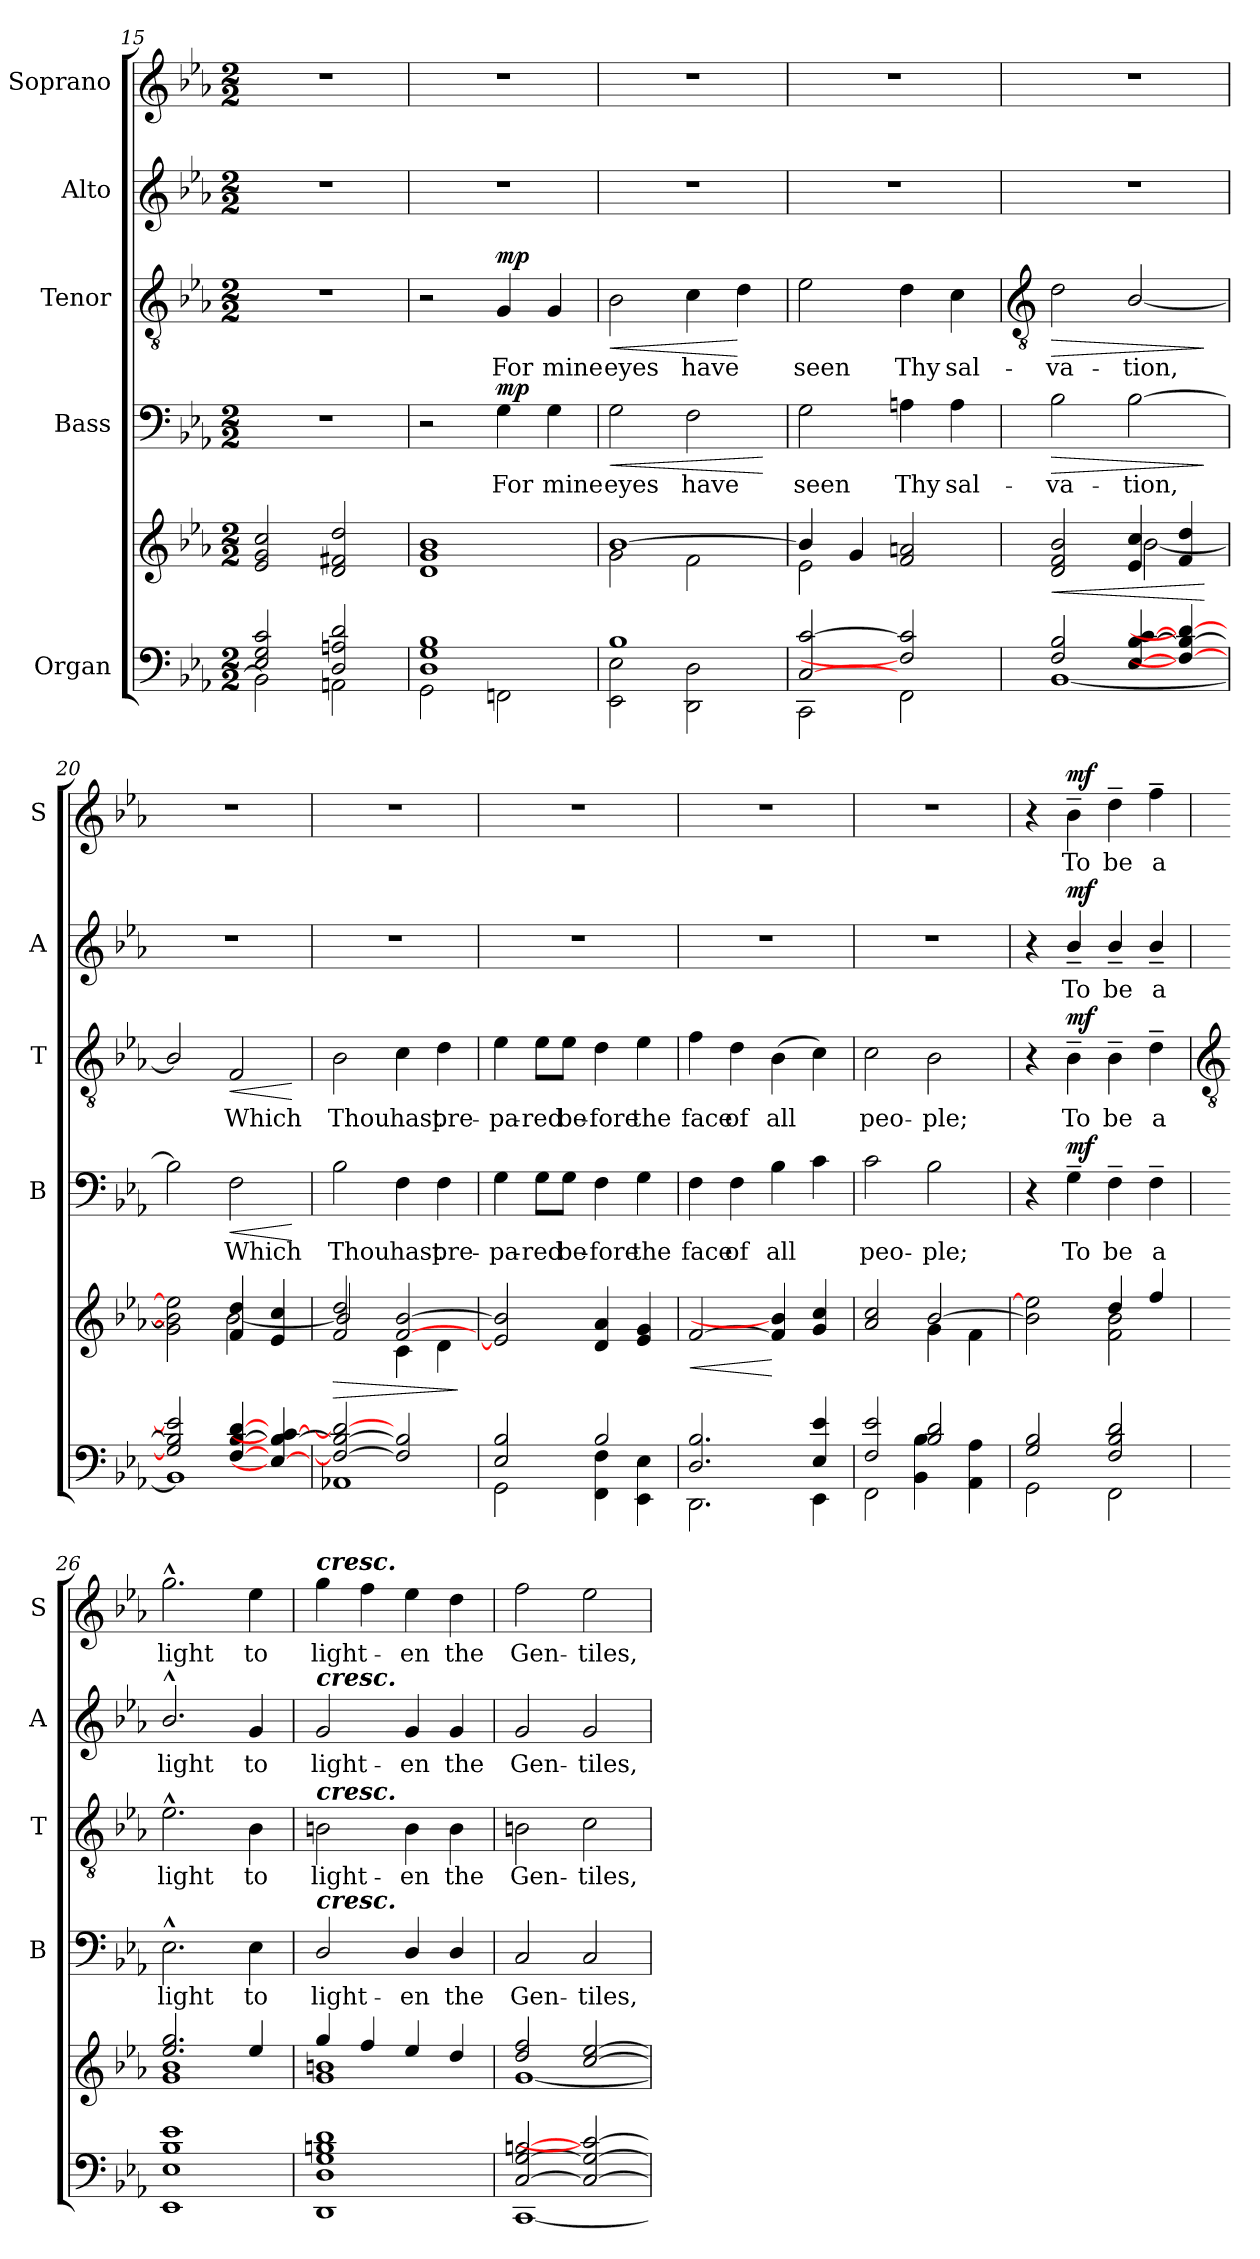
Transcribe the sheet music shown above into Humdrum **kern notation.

**kern	**kern	**dynam	**kern	**text	**dynam	**kern	**text	**dynam	**kern	**text	**dynam	**kern	**text	**dynam
*part5	*part5	*part5	*part4	*part4	*part4	*part3	*part3	*part3	*part2	*part2	*part2	*part1	*part1	*part1
*staff6	*staff5	*staff5/6	*staff4	*staff4	*staff4	*staff3	*staff3	*staff3	*staff2	*staff2	*staff2	*staff1	*staff1	*staff1
*I"Organ	*	*	*I"Bass	*	*	*I"Tenor	*	*	*I"Alto	*	*	*I"Soprano	*	*
*	*	*	*I'B	*	*	*I'T	*	*	*I'A	*	*	*I'S	*	*
*clefF4	*clefG2	*	*clefF4	*	*	*clefGv2	*	*	*clefG2	*	*	*clefG2	*	*
*k[b-e-a-]	*k[b-e-a-]	*	*k[b-e-a-]	*	*	*k[b-e-a-]	*	*	*k[b-e-a-]	*	*	*k[b-e-a-]	*	*
*E-:	*E-:	*	*E-:	*	*	*E-:	*	*	*E-:	*	*	*E-:	*	*
*M2/2	*M2/2	*	*M2/2	*	*	*M2/2	*	*	*M2/2	*	*	*M2/2	*	*
=15	=15	=15	=15	=15	=15	=15	=15	=15	=15	=15	=15	=15	=15	=15
*^	*^	*	*	*	*	*	*	*	*	*	*	*	*	*
2E-/ 2G/ 2c/	2BB-\]	2e- 2g 2cc	1ryy	.	1r	.	.	1r	.	.	1r	.	.	1r	.	.
2D/ 2An/ 2d/	2AAn\	2d 2f#X 2dd	.	.	.	.	.	.	.	.	.	.	.	.	.	.
=16	=16	=16	=16	=16	=16	=16	=16	=16	=16	=16	=16	=16	=16	=16	=16	=16
1D/ 1G/ 1B-/	2GG\	1d 1g 1b-	1ryy	.	2r	.	.	2r	.	.	1r	.	.	1r	.	.
!	!	!	!	!	!	!LO:LY:b	!LO:DY:b	!	!LO:LY:b	!LO:DY:b	!	!	!	!	!	!
.	2FFn\	.	.	.	4G	For	mp	4G	For	mp	.	.	.	.	.	.
!	!	!	!	!	!	!LO:LY:b	!	!	!LO:LY:b	!	!	!	!	!	!	!
.	.	.	.	.	4G	mine	.	4G	mine	.	.	.	.	.	.	.
=17	=17	=17	=17	=17	=17	=17	=17	=17	=17	=17	=17	=17	=17	=17	=17	=17
!	!	!	!	!	!	!LO:LY:b	!LO:HP:b	!	!LO:LY:b	!LO:HP:b	!	!	!	!	!	!
1B-/	2EE-\ 2E-\	[1b-	2g\	.	2G	eyes	<	2B-	eyes	<	1r	.	.	1r	.	.
!	!	!	!	!	!	!LO:LY:b	!	!	!LO:LY:b	!	!	!	!	!	!	!
.	2DD\ 2D\	.	2f\	.	2F	have	.	4c	have	.	.	.	.	.	.	.
.	.	.	.	.	.	.	.	4d	.	[	.	.	.	.	.	.
*v	*v	*	*	*	*	*	*	*	*	*	*	*	*	*	*	*
*	*v	*v	*	*	*	*	*	*	*	*	*	*	*	*	*
.	.	.	.	.	[	.	.	.	.	.	.	.	.	.
=18	=18	=18	=18	=18	=18	=18	=18	=18	=18	=18	=18	=18	=18	=18
*^	*^	*	*	*	*	*	*	*	*	*	*	*	*	*
!	!	!	!	!	!	!LO:LY:b	!	!	!LO:LY:b	!	!	!	!	!	!	!
[2C/ [2c/	2CC\	4b-/]	2e-\	.	2G	seen	.	2e-	seen	.	1r	.	.	1r	.	.
.	.	4g	.	.	.	.	.	.	.	.	.	.	.	.	.	.
!	!	!	!	!	!	!LO:LY:b	!	!	!LO:LY:b	!	!	!	!	!	!	!
2F/] 2c/]	2FF\	2f 2an	2ryy	.	4An	Thy	.	4d	Thy	.	.	.	.	.	.	.
!	!	!	!	!	!	!LO:LY:b	!	!	!LO:LY:b	!	!	!	!	!	!	!
.	.	.	.	.	4A	sal-	.	4c	sal-	.	.	.	.	.	.	.
!!LO:LB:g=z
=19	=19	=19	=19	=19	=19	=19	=19	=19	=19	=19	=19	=19	=19	=19	=19	=19
*	*	*	*	*	*	*	*	*clefGv2	*	*	*	*	*	*	*	*
!	!	!	!	!LO:HP:b	!	!LO:LY:b	!LO:HP:b	!	!LO:LY:b	!LO:HP:b	!	!	!	!	!	!
2F/ 2B-/	[1BB-\	2d 2f 2b-	2ryy	<	2B-	-va-	>	2d	-va-	>	1r	.	.	1r	.	.
!	!	!	!	!	!	!LO:LY:b	!	!	!LO:LY:b	!	!	!	!	!	!	!
[4E-/ [4B-/ [4c/	.	4e- 4cc	[2b-\	.	[2B-\	-tion,	.	[2B-/	-tion,	.	.	.	.	.	.	.
4F/_ 4B-/_ 4d/_	.	4f 4dd	.	.	.	.	.	.	.	.	.	.	.	.	.	.
*v	*v	*	*	*	*	*	*	*	*	*	*	*	*	*	*	*
*	*v	*v	*	*	*	*	*	*	*	*	*	*	*	*	*
.	.	[	.	.	]	.	.	]	.	.	.	.	.	.
=20	=20	=20	=20	=20	=20	=20	=20	=20	=20	=20	=20	=20	=20	=20
*^	*^	*	*	*	*	*	*	*	*	*	*	*	*	*
2G/] 2B-/] 2e-/]	1BB-\]	2ryy	2g\] 2b-\] 2ee-\]	.	2B-\]	.	.	2B-/]	.	.	1r	.	.	1r	.	.
!	!	!	!	!	!	!LO:LY:b	!LO:HP:b	!	!LO:LY:b	!LO:HP:b	!	!	!	!	!	!
[4F/ [4B-/ [4d/	.	4f 4dd	[2b-\	.	2F	Which	<	2F	Which	<	.	.	.	.	.	.
4E-/_ 4B-/_ 4c/_	.	4e- 4cc	.	.	.	.	.	.	.	.	.	.	.	.	.	.
*v	*v	*	*	*	*	*	*	*	*	*	*	*	*	*	*	*
*	*v	*v	*	*	*	*	*	*	*	*	*	*	*	*	*
.	.	.	.	.	[	.	.	[	.	.	.	.	.	.
=21	=21	=21	=21	=21	=21	=21	=21	=21	=21	=21	=21	=21	=21	=21
*^	*	*	*	*	*	*	*	*	*	*	*	*	*	*
!	!	!	!LO:HP:b	!	!LO:LY:b	!	!	!LO:LY:b	!	!	!	!	!	!	!
*	*	*^	*	*	*	*	*	*	*	*	*	*	*	*	*
2F/_ 2B-/_ 2d/_	1AA-X\	2f 2dd	2b-/]	>	2B-	Thou	.	2B-	Thou	.	1r	.	.	1r	.	.
!	!	!	!	!	!	!LO:LY:b	!	!	!LO:LY:b	!	!	!	!	!	!	!
2F/] 2B-/]	.	[2f [2b-	4c\	.	4F	hast	.	4c	hast	.	.	.	.	.	.	.
!	!	!	!	!	!	!LO:LY:b	!	!	!LO:LY:b	!	!	!	!	!	!	!
.	.	.	4d\	.	4F	pre-	.	4d	pre-	.	.	.	.	.	.	.
*v	*v	*	*	*	*	*	*	*	*	*	*	*	*	*	*	*
*	*v	*v	*	*	*	*	*	*	*	*	*	*	*	*	*
.	.	]	.	.	.	.	.	.	.	.	.	.	.	.
=22	=22	=22	=22	=22	=22	=22	=22	=22	=22	=22	=22	=22	=22	=22
*^	*^	*	*	*	*	*	*	*	*	*	*	*	*	*
!	!	!	!	!	!	!LO:LY:b	!	!	!LO:LY:b	!	!	!	!	!	!	!
2E-/ 2B-/	2GG\	2e-] 2b-]	1ryy	.	4G	-pa-	.	4e-	-pa-	.	1r	.	.	1r	.	.
!	!	!	!	!	!	!LO:LY:b	!	!	!LO:LY:b	!	!	!	!	!	!	!
.	.	.	.	.	8G\L	-red	.	8e-\L	-red	.	.	.	.	.	.	.
!	!	!	!	!	!	!LO:LY:b	!	!	!LO:LY:b	!	!	!	!	!	!	!
.	.	.	.	.	8G\J	be-	.	8e-\J	be-	.	.	.	.	.	.	.
!	!	!	!	!	!	!LO:LY:b	!	!	!LO:LY:b	!	!	!	!	!	!	!
2B-/	4FF\ 4F\	4d 4a-	.	.	4F	-fore	.	4d	-fore	.	.	.	.	.	.	.
!	!	!	!	!	!	!LO:LY:b	!	!	!LO:LY:b	!	!	!	!	!	!	!
.	4EE-\ 4E-\	4e- 4g	.	.	4G	the	.	4e-	the	.	.	.	.	.	.	.
=23	=23	=23	=23	=23	=23	=23	=23	=23	=23	=23	=23	=23	=23	=23	=23	=23
!	!	!	!	!LO:HP:b	!	!LO:LY:b	!	!	!LO:LY:b	!	!	!	!	!	!	!
2.D/ 2.B-/	2.DD\	[2f	1ryy	<	4F	face	.	4f	face	.	1r	.	.	1r	.	.
!	!	!	!	!	!	!LO:LY:b	!	!	!LO:LY:b	!	!	!	!	!	!	!
.	.	.	.	.	4F	of	.	4d	of	.	.	.	.	.	.	.
!	!	!	!	!	!	!LO:LY:b	!	!	!LO:LY:b	!	!	!	!	!	!	!
.	.	4f] 4b-]	.	[	4B-	all	.	(>4B-	all	.	.	.	.	.	.	.
4E-/ 4e-/	4EE-\	4g 4cc	.	.	4c	.	.	4c)	.	.	.	.	.	.	.	.
=24	=24	=24	=24	=24	=24	=24	=24	=24	=24	=24	=24	=24	=24	=24	=24	=24
!	!	!	!	!	!	!LO:LY:b	!	!	!LO:LY:b	!	!	!	!	!	!	!
2F/ 2e-/	2FF\	2a-/ 2cc/	2ryy	.	2c	peo-	.	2c	peo-	.	1r	.	.	1r	.	.
!	!	!	!	!	!	!LO:LY:b	!	!	!LO:LY:b	!	!	!	!	!	!	!
2B-/ 2d/	4BB-\ 4B-\	[2b-/	4g\	.	2B-	-ple;	.	2B-	-ple;	.	.	.	.	.	.	.
.	4AA-\ 4A-\	.	4f\	.	.	.	.	.	.	.	.	.	.	.	.	.
=25	=25	=25	=25	=25	=25	=25	=25	=25	=25	=25	=25	=25	=25	=25	=25	=25
2G/ 2B-/	2GG\	2b-] 2ee-]	2ryy	.	4r	.	.	4r	.	.	4r	.	.	4r	.	.
!	!	!	!	!	!	!LO:LY:b	!LO:DY:b	!	!LO:LY:b	!LO:DY:b	!	!LO:LY:b	!LO:DY:b	!	!LO:LY:b	!LO:DY:b
.	.	.	.	.	4G~\	To	mf	4B-~\	To	mf	4b-~/	To	mf	4b-~	To	mf
!	!	!	!	!LO:DY:b=2	!	!LO:LY:b	!	!	!LO:LY:b	!	!	!LO:LY:b	!	!	!LO:LY:b	!
!	!	!	!	!LO:DY:n=1:b=2	!	!	!	!	!	!	!	!	!	!	!	!
!	!	!	!	!LO:DY:n=2:b	!	!	!	!	!	!	!	!	!	!	!	!
!	!	!	!	!LO:DY:n=3:b	!	!	!	!	!	!	!	!	!	!	!	!
2F/ 2B-/ 2d/	2FF\	4dd/	2f\ 2b-\	mf mf mf mf	4F~\	be	.	4B-~\	be	.	4b-~/	be	.	4dd~	be	.
!	!	!	!	!	!	!LO:LY:b	!	!	!LO:LY:b	!	!	!LO:LY:b	!	!	!LO:LY:b	!
.	.	4ff/	.	.	4F~\	a	.	4d~\	a	.	4b-~/	a	.	4ff~	a	.
!!LO:LB:g=z
=26	=26	=26	=26	=26	=26	=26	=26	=26	=26	=26	=26	=26	=26	=26	=26	=26
*	*	*	*	*	*	*	*	*clefGv2	*	*	*	*	*	*	*	*
!	!	!	!	!	!	!LO:LY:b	!	!	!LO:LY:b	!	!	!LO:LY:b	!	!	!LO:LY:b	!
1E-/ 1B-/ 1e-/	1EE-\	2.ee-/ 2.gg/	1g\ 1b-\	.	2.E-^^\	light	.	2.e-^^\	light	.	2.b-^^/	light	.	2.gg^^	light	.
!	!	!	!	!	!	!LO:LY:b	!	!	!LO:LY:b	!	!	!LO:LY:b	!	!	!LO:LY:b	!
.	.	4ee-/	.	.	4E-	to	.	4B-	to	.	4g	to	.	4ee-	to	.
=27	=27	=27	=27	=27	=27	=27	=27	=27	=27	=27	=27	=27	=27	=27	=27	=27
!	!	!	!	!	!	!	!	!	!	!	!	!	!	!LO:TX:a:Bi:t=cresc.	!	!
!	!	!	!	!	!	!	!	!	!	!	!LO:TX:a:Bi:t=cresc.	!	!	!	!	!
!	!	!	!	!	!	!	!	!LO:TX:a:Bi:t=cresc.	!	!	!	!	!	!	!	!
!	!	!	!	!	!LO:TX:a:Bi:t=cresc.	!	!	!	!	!	!	!	!	!	!	!
!	!	!	!	!	!	!LO:LY:b	!	!	!LO:LY:b	!	!	!LO:LY:b	!	!	!LO:LY:b	!
1D/ 1G/ 1Bn/ 1d/	1DD\	4gg/	1g\ 1bn\	.	2D/	light-	.	2Bn	light-	.	2g	light-	.	4gg	light-	.
.	.	4ff/	.	.	.	.	.	.	.	.	.	.	.	4ff	.	.
!	!	!	!	!	!	!LO:LY:b	!	!	!LO:LY:b	!	!	!LO:LY:b	!	!	!LO:LY:b	!
.	.	4ee-/	.	.	4D/	-en	.	4B	-en	.	4g	-en	.	4ee-	en	.
!	!	!	!	!	!	!LO:LY:b	!	!	!LO:LY:b	!	!	!LO:LY:b	!	!	!LO:LY:b	!
.	.	4dd/	.	.	4D/	the	.	4B	the	.	4g	the	.	4dd	the	.
=28	=28	=28	=28	=28	=28	=28	=28	=28	=28	=28	=28	=28	=28	=28	=28	=28
!	!	!	!	!	!	!LO:LY:b	!	!	!LO:LY:b	!	!	!LO:LY:b	!	!	!LO:LY:b	!
[2C/ [2G/ [2Bn/	[1CC\	2dd/ 2ff/	[1g\	.	2C	Gen-	.	2Bn	Gen-	.	2g	Gen-	.	2ff	Gen-	.
!	!	!	!	!	!	!LO:LY:b	!	!	!LO:LY:b	!	!	!LO:LY:b	!	!	!LO:LY:b	!
2C/_ 2G/_ 2c/_	.	[2cc/ [2ee-/	.	.	2C	-tiles,	.	2c	-tiles,	.	2g	-tiles,	.	2ee-	-tiles,	.
*v	*v	*	*	*	*	*	*	*	*	*	*	*	*	*	*	*
*	*v	*v	*	*	*	*	*	*	*	*	*	*	*	*	*
=	=	=	=	=	=	=	=	=	=	=	=	=	=	=
*-	*-	*-	*-	*-	*-	*-	*-	*-	*-	*-	*-	*-	*-	*-
